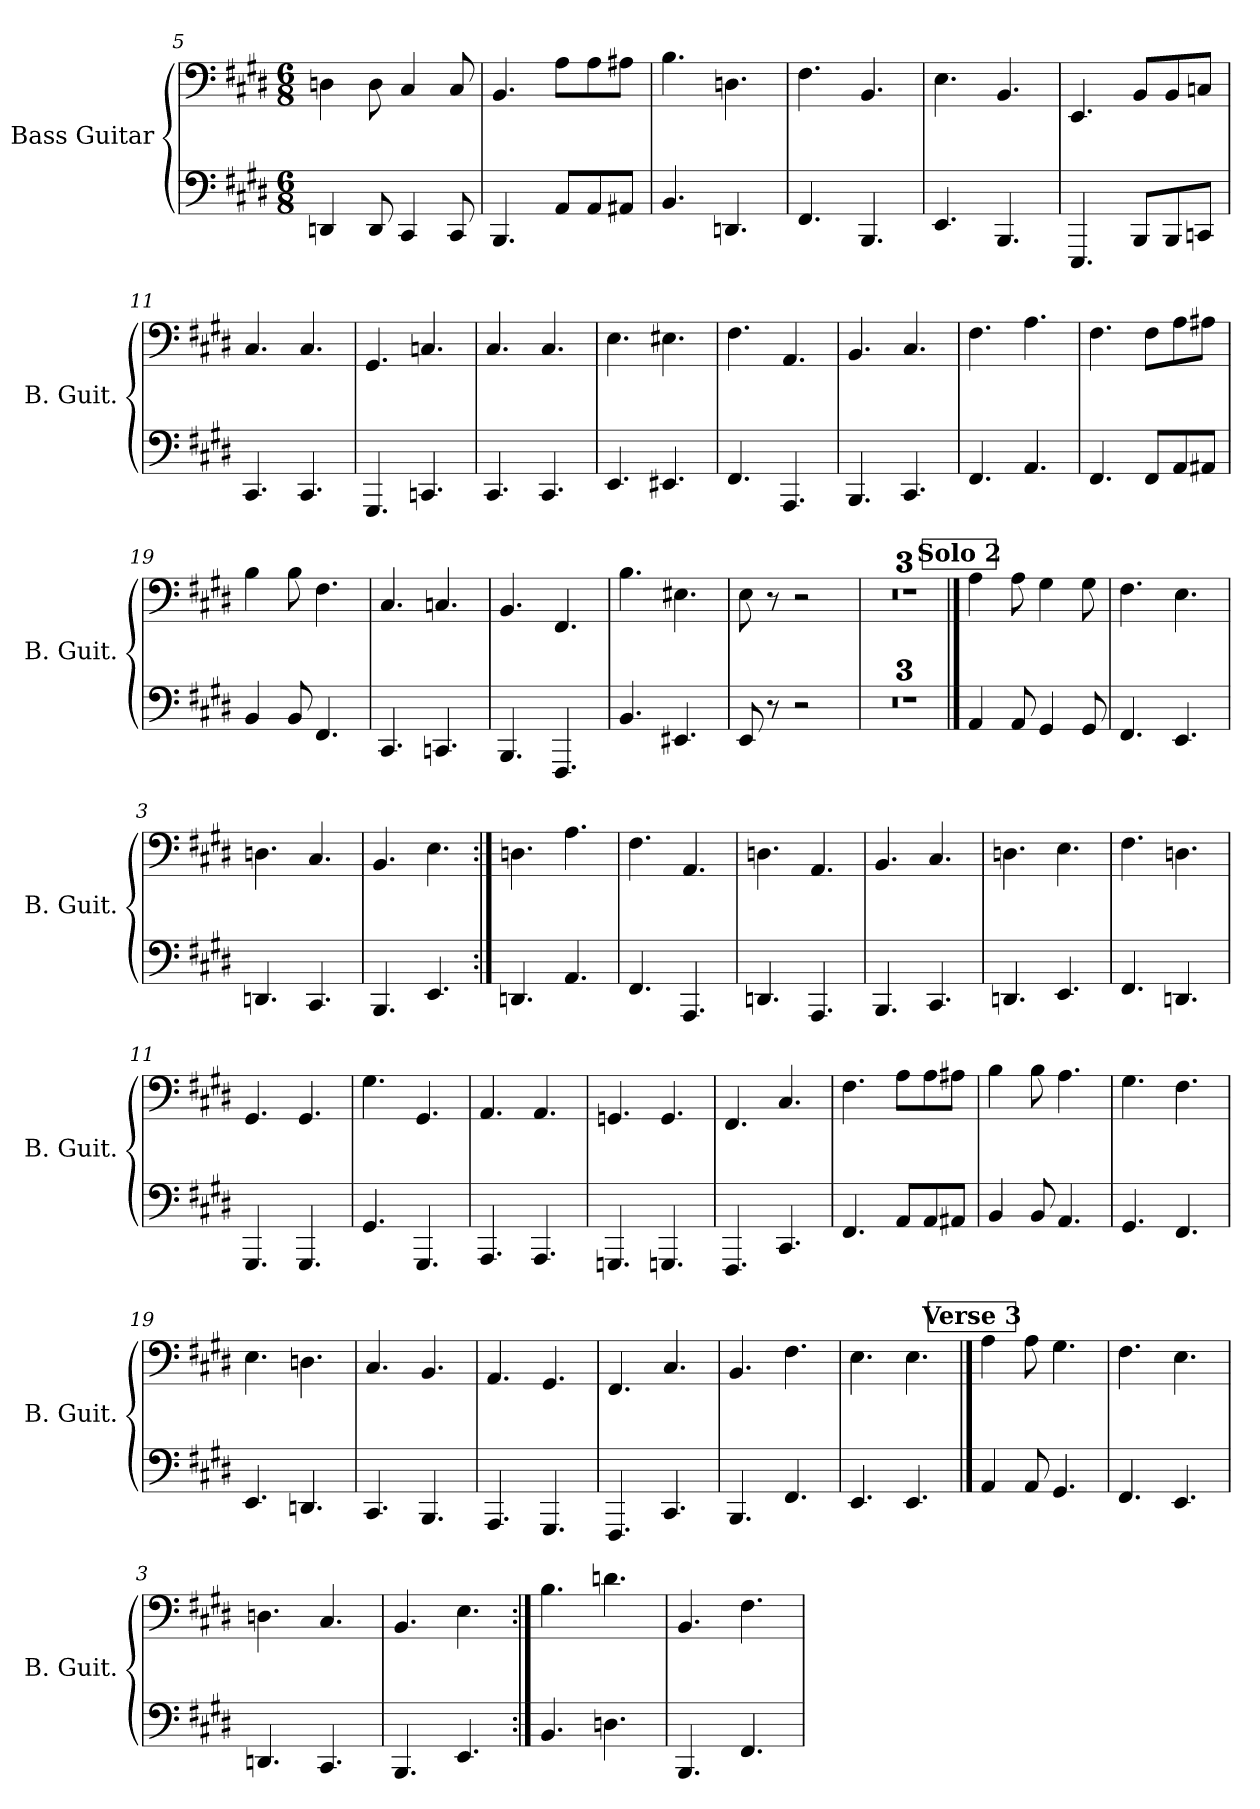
**kern	**kern
*part1	*part1
*staff2	*staff1
*I"Bass Guitar	*
*I'B. Guit.	*
*	*clefF4
*ITrd7c12	*ITrd7c12
*k[f#c#g#d#]	*k[f#c#g#d#]
*M6/8	*M6/8
=5	=5
4DDDn	4DDn\
8DDD	8DD\
4CCC#	4CC#/
8CCC#	8CC#/
=6	=6
4.BBBB	4.BBB/
8AAAL	8AA\L
8AAA	8AA\
8AAA#XJ	8AA#X\J
=7	=7
4.BBB	4.BB\
4.DDDn	4.DDn\
=8	=8
4.FFF#	4.FF#\
4.BBBB	4.BBB/
=9	=9
4.EEE	4.EE\
4.BBBB	4.BBB/
=10	=10
4.EEEE	4.EEE/
8BBBBL	8BBB/L
8BBBB	8BBB/
8CCCJ	8CCn/J
!!LO:LB:g=z
=11	=11
4.CCC#	4.CC#/
4.CCC#	4.CC#/
=12	=12
4.GGGG#	4.GGG#/
4.CCCn	4.CCn/
=13	=13
4.CCC#	4.CC#/
4.CCC#	4.CC#/
=14	=14
4.EEE	4.EE\
4.EEE#X	4.EE#X\
=15	=15
4.FFF#	4.FF#\
4.AAAA	4.AAA/
=16	=16
4.BBBB	4.BBB/
4.CCC#	4.CC#/
=17	=17
4.FFF#	4.FF#\
4.AAA	4.AA\
=18	=18
4.FFF#	4.FF#\
8FFF#L	8FF#\L
8AAA	8AA\
8AAA#XJ	8AA#X\J
!!LO:LB:g=z
=19	=19
4BBB	4BB\
8BBB	8BB\
4.FFF#	4.FF#\
=20	=20
4.CCC#	4.CC#/
4.CCCn	4.CCn/
=21	=21
4.BBBB	4.BBB/
4.FFFF#	4.FFF#/
=22	=22
4.BBB	4.BB\
4.EEE#X	4.EE#X\
=23	=23
8EEE	8EE\
8r	8r
2r	2r
=24	=24
2.r	2.r
=25	=25
2.r	2.r
=26	=26
2.r	2.r
!!LO:LB:g=z
!!LO:REH:place=s1:a:B:fs=14:t=Solo 2
==1	==1
*stria4	*
4AAA	4AA\
8AAA	8AA\
4GGG#	4GG#\
8GGG#	8GG#\
=2	=2
4.FFF#	4.FF#\
4.EEE	4.EE\
=3	=3
4.DDDn	4.DDn\
4.CCC#	4.CC#/
=4	=4
4.BBBB	4.BBB/
4.EEE	4.EE\
=5:|!	=5:|!
4.DDD	4.DDn\
4.AAA	4.AA\
=6	=6
4.FFF#	4.FF#\
4.AAAA	4.AAA/
=7	=7
4.DDDn	4.DDn\
4.AAAA	4.AAA/
=8	=8
4.BBBB	4.BBB/
4.CCC#	4.CC#/
!!LO:LB:g=z
=9	=9
4.DDDn	4.DDn\
4.EEE	4.EE\
=10	=10
4.FFF#	4.FF#\
4.DDDn	4.DDn\
=11	=11
4.GGGG#	4.GGG#/
4.GGGG#	4.GGG#/
=12	=12
4.GGG#	4.GG#\
4.GGGG#	4.GGG#/
=13	=13
4.AAAA	4.AAA/
4.AAAA	4.AAA/
=14	=14
4.GGGG	4.GGGn/
4.GGGGn	4.GGG/
=15	=15
4.FFFF#	4.FFF#/
4.CCC#	4.CC#/
=16	=16
4.FFF#	4.FF#\
8AAAL	8AA\L
8AAA	8AA\
8AAA#XJ	8AA#X\J
!!LO:PB:g=z
=17	=17
4BBB	4BB\
8BBB	8BB\
4.AAA	4.AA\
=18	=18
4.GGG#	4.GG#\
4.FFF#	4.FF#\
=19	=19
4.EEE	4.EE\
4.DDDn	4.DDn\
=20	=20
4.CCC#	4.CC#/
4.BBBB	4.BBB/
=21	=21
4.AAAA	4.AAA/
4.GGGG#	4.GGG#/
=22	=22
4.FFFF#	4.FFF#/
4.CCC#	4.CC#/
=23	=23
4.BBBB	4.BBB/
4.FFF#	4.FF#\
=24	=24
4.EEE	4.EE\
4.EEE	4.EE\
!!LO:LB:g=z
!!LO:REH:place=s1:a:B:fs=14:t=Verse 3
==1	==1
*stria4	*
4AAA	4AA\
8AAA	8AA\
4.GGG#	4.GG#\
=2	=2
4.FFF#	4.FF#\
4.EEE	4.EE\
=3	=3
4.DDDn	4.DDn\
4.CCC#	4.CC#/
=4	=4
4.BBBB	4.BBB/
4.EEE	4.EE\
=5:|!	=5:|!
4.BBB	4.BB\
4.DDn	4.Dn\
=6	=6
4.BBBB	4.BBB/
4.FFF#	4.FF#\
=	=
*-	*-
